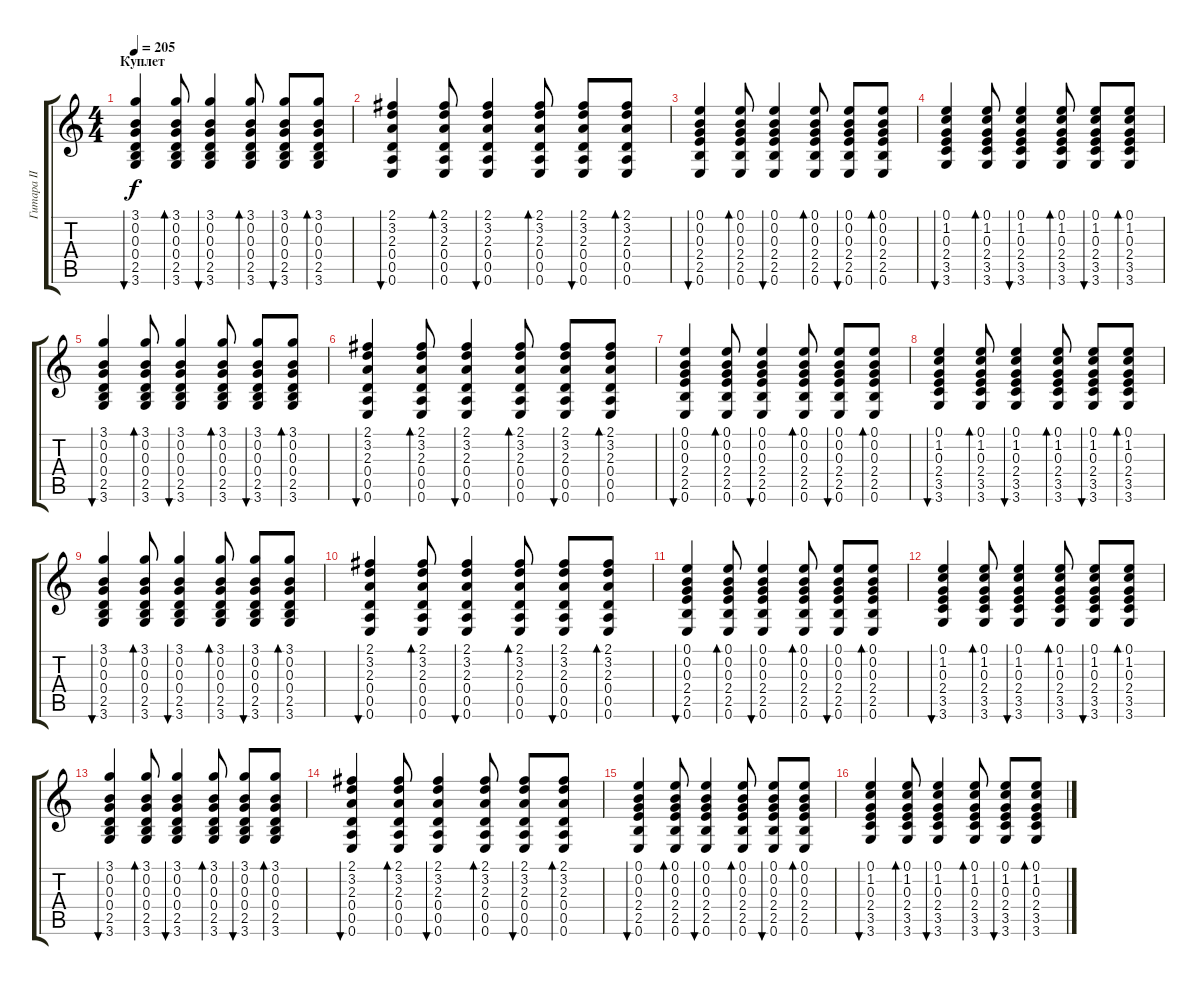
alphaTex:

\track ("Гитара II" "Гитара II") {instrument acousticguitarsteel}
\staff {score tabs}
\tuning (E4 B3 G3 D3 A2 E2) {hide}
\ts (4 4)
\section ("" "Куплет")
\tempo 205
\clef g2
\ks c
(3.1 0.2 0.3 0.4 2.5 3.6).4{bu 60 dy f} (3.1 0.2 0.3 0.4 2.5 3.6).8{bd 60} (3.1 0.2 0.3 0.4 2.5 3.6).4{bu 60} (3.1 0.2 0.3 0.4 2.5 3.6).8{bd 60} (3.1 0.2 0.3 0.4 2.5 3.6).8{bu 60} (3.1 0.2 0.3 0.4 2.5 3.6).8{bd 60} |
(2.1 3.2 2.3 0.4 0.5 0.6).4{bu 60} (2.1 3.2 2.3 0.4 0.5 0.6).8{bd 60} (2.1 3.2 2.3 0.4 0.5 0.6).4{bu 60} (2.1 3.2 2.3 0.4 0.5 0.6).8{bd 60} (2.1 3.2 2.3 0.4 0.5 0.6).8{bu 60} (2.1 3.2 2.3 0.4 0.5 0.6).8{bd 60} |
(0.1 0.2 0.3 2.4 2.5 0.6).4{bu 60} (0.1 0.2 0.3 2.4 2.5 0.6).8{bd 60} (0.1 0.2 0.3 2.4 2.5 0.6).4{bu 60} (0.1 0.2 0.3 2.4 2.5 0.6).8{bd 60} (0.1 0.2 0.3 2.4 2.5 0.6).8{bu 60} (0.1 0.2 0.3 2.4 2.5 0.6).8{bd 60} |
(0.1 1.2 0.3 2.4 3.5 3.6).4{bu 60} (0.1 1.2 0.3 2.4 3.5 3.6).8{bd 60} (0.1 1.2 0.3 2.4 3.5 3.6).4{bu 60} (0.1 1.2 0.3 2.4 3.5 3.6).8{bd 60} (0.1 1.2 0.3 2.4 3.5 3.6).8{bu 60} (0.1 1.2 0.3 2.4 3.5 3.6).8{bd 60} |
(3.1 0.2 0.3 0.4 2.5 3.6).4{bu 60} (3.1 0.2 0.3 0.4 2.5 3.6).8{bd 60} (3.1 0.2 0.3 0.4 2.5 3.6).4{bu 60} (3.1 0.2 0.3 0.4 2.5 3.6).8{bd 60} (3.1 0.2 0.3 0.4 2.5 3.6).8{bu 60} (3.1 0.2 0.3 0.4 2.5 3.6).8{bd 60} |
(2.1 3.2 2.3 0.4 0.5 0.6).4{bu 60} (2.1 3.2 2.3 0.4 0.5 0.6).8{bd 60} (2.1 3.2 2.3 0.4 0.5 0.6).4{bu 60} (2.1 3.2 2.3 0.4 0.5 0.6).8{bd 60} (2.1 3.2 2.3 0.4 0.5 0.6).8{bu 60} (2.1 3.2 2.3 0.4 0.5 0.6).8{bd 60} |
(0.1 0.2 0.3 2.4 2.5 0.6).4{bu 60} (0.1 0.2 0.3 2.4 2.5 0.6).8{bd 60} (0.1 0.2 0.3 2.4 2.5 0.6).4{bu 60} (0.1 0.2 0.3 2.4 2.5 0.6).8{bd 60} (0.1 0.2 0.3 2.4 2.5 0.6).8{bu 60} (0.1 0.2 0.3 2.4 2.5 0.6).8{bd 60} |
(0.1 1.2 0.3 2.4 3.5 3.6).4{bu 60} (0.1 1.2 0.3 2.4 3.5 3.6).8{bd 60} (0.1 1.2 0.3 2.4 3.5 3.6).4{bu 60} (0.1 1.2 0.3 2.4 3.5 3.6).8{bd 60} (0.1 1.2 0.3 2.4 3.5 3.6).8{bu 60} (0.1 1.2 0.3 2.4 3.5 3.6).8{bd 60} |
(3.1 0.2 0.3 0.4 2.5 3.6).4{bu 60} (3.1 0.2 0.3 0.4 2.5 3.6).8{bd 60} (3.1 0.2 0.3 0.4 2.5 3.6).4{bu 60} (3.1 0.2 0.3 0.4 2.5 3.6).8{bd 60} (3.1 0.2 0.3 0.4 2.5 3.6).8{bu 60} (3.1 0.2 0.3 0.4 2.5 3.6).8{bd 60} |
(2.1 3.2 2.3 0.4 0.5 0.6).4{bu 60} (2.1 3.2 2.3 0.4 0.5 0.6).8{bd 60} (2.1 3.2 2.3 0.4 0.5 0.6).4{bu 60} (2.1 3.2 2.3 0.4 0.5 0.6).8{bd 60} (2.1 3.2 2.3 0.4 0.5 0.6).8{bu 60} (2.1 3.2 2.3 0.4 0.5 0.6).8{bd 60} |
(0.1 0.2 0.3 2.4 2.5 0.6).4{bu 60} (0.1 0.2 0.3 2.4 2.5 0.6).8{bd 60} (0.1 0.2 0.3 2.4 2.5 0.6).4{bu 60} (0.1 0.2 0.3 2.4 2.5 0.6).8{bd 60} (0.1 0.2 0.3 2.4 2.5 0.6).8{bu 60} (0.1 0.2 0.3 2.4 2.5 0.6).8{bd 60} |
(0.1 1.2 0.3 2.4 3.5 3.6).4{bu 60} (0.1 1.2 0.3 2.4 3.5 3.6).8{bd 60} (0.1 1.2 0.3 2.4 3.5 3.6).4{bu 60} (0.1 1.2 0.3 2.4 3.5 3.6).8{bd 60} (0.1 1.2 0.3 2.4 3.5 3.6).8{bu 60} (0.1 1.2 0.3 2.4 3.5 3.6).8{bd 60} |
(3.1 0.2 0.3 0.4 2.5 3.6).4{bu 60} (3.1 0.2 0.3 0.4 2.5 3.6).8{bd 60} (3.1 0.2 0.3 0.4 2.5 3.6).4{bu 60} (3.1 0.2 0.3 0.4 2.5 3.6).8{bd 60} (3.1 0.2 0.3 0.4 2.5 3.6).8{bu 60} (3.1 0.2 0.3 0.4 2.5 3.6).8{bd 60} |
(2.1 3.2 2.3 0.4 0.5 0.6).4{bu 60} (2.1 3.2 2.3 0.4 0.5 0.6).8{bd 60} (2.1 3.2 2.3 0.4 0.5 0.6).4{bu 60} (2.1 3.2 2.3 0.4 0.5 0.6).8{bd 60} (2.1 3.2 2.3 0.4 0.5 0.6).8{bu 60} (2.1 3.2 2.3 0.4 0.5 0.6).8{bd 60} |
(0.1 0.2 0.3 2.4 2.5 0.6).4{bu 60} (0.1 0.2 0.3 2.4 2.5 0.6).8{bd 60} (0.1 0.2 0.3 2.4 2.5 0.6).4{bu 60} (0.1 0.2 0.3 2.4 2.5 0.6).8{bd 60} (0.1 0.2 0.3 2.4 2.5 0.6).8{bu 60} (0.1 0.2 0.3 2.4 2.5 0.6).8{bd 60} |
(0.1 1.2 0.3 2.4 3.5 3.6).4{bu 60} (0.1 1.2 0.3 2.4 3.5 3.6).8{bd 60} (0.1 1.2 0.3 2.4 3.5 3.6).4{bu 60} (0.1 1.2 0.3 2.4 3.5 3.6).8{bd 60} (0.1 1.2 0.3 2.4 3.5 3.6).8{bu 60} (0.1 1.2 0.3 2.4 3.5 3.6).8{bd 60}
